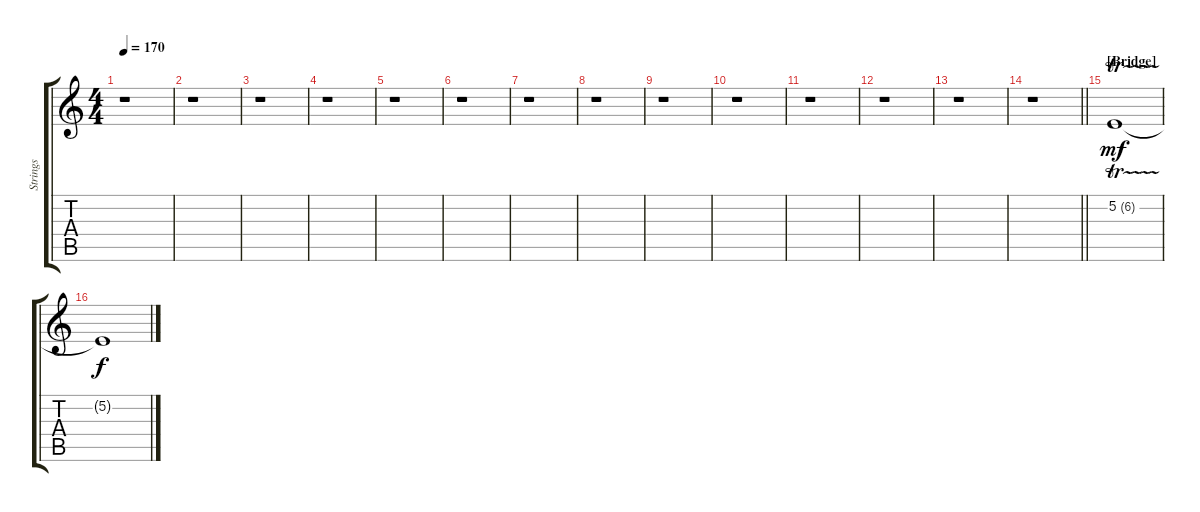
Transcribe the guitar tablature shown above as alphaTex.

\track ("Strings" "Strings") {instrument pizzicatostrings}
\staff {score tabs}
\tuning (E4 B3 G3 D3 A2 E2) {hide}
\ts (4 4)
\tempo 170
\clef g2
\ks c
r.1{dy f} |
r.1 |
r.1 |
r.1 |
r.1 |
r.1 |
r.1 |
r.1 |
r.1 |
r.1 |
r.1 |
r.1 |
r.1 |
\barLineRight lightlight
r.1 |
\section ("" "[Bridge]")
5.2{tr (6 16)}.1{dy mf volume 9 instrument ocarina} |
5.2{t}.1{dy f}
